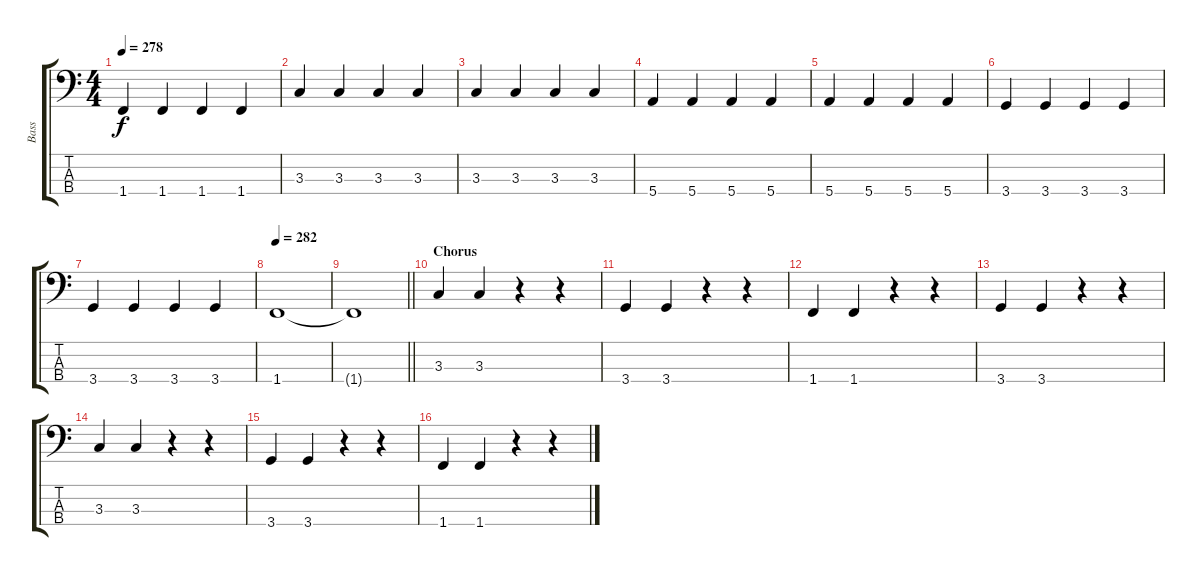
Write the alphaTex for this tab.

\track ("Bass" "Bass") {instrument electricbasspick}
\staff {score tabs}
\tuning (G2 D2 A1 E1) {hide}
\ts (4 4)
\tempo 278
\clef f4
\ks c
1.4.4{dy f} 1.4.4 1.4.4 1.4.4 |
3.3.4 3.3.4 3.3.4 3.3.4 |
3.3.4 3.3.4 3.3.4 3.3.4 |
5.4.4 5.4.4 5.4.4 5.4.4 |
5.4.4 5.4.4 5.4.4 5.4.4 |
3.4.4 3.4.4 3.4.4 3.4.4 |
3.4.4 3.4.4 3.4.4 3.4.4 |
\tempo 282
1.4.1 |
\barLineRight lightlight
1.4{t}.1 |
\section ("" "Chorus")
3.3.4 3.3.4 r.4 r.4 |
3.4.4 3.4.4 r.4 r.4 |
1.4.4 1.4.4 r.4 r.4 |
3.4.4 3.4.4 r.4 r.4 |
3.3.4 3.3.4 r.4 r.4 |
3.4.4 3.4.4 r.4 r.4 |
1.4.4 1.4.4 r.4 r.4
